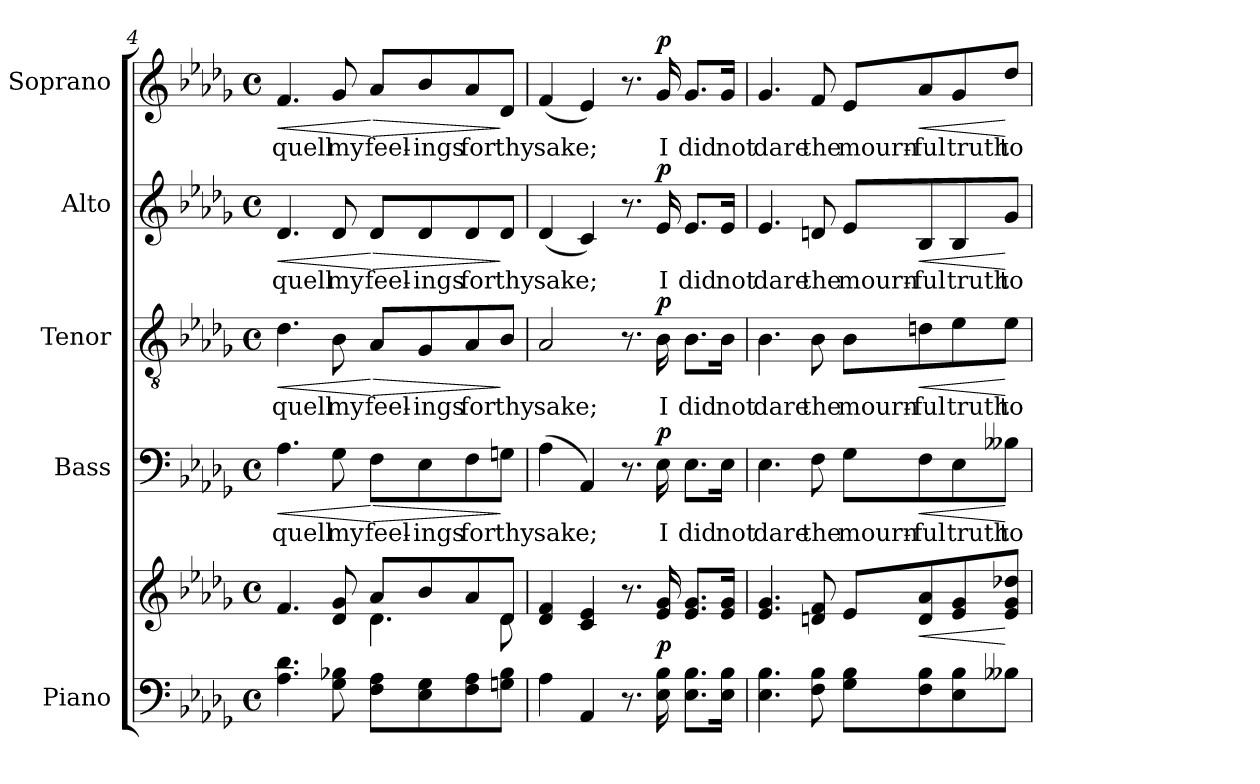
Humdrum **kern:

**kern	**kern	**dynam	**kern	**text	**dynam	**kern	**text	**dynam	**kern	**text	**dynam	**kern	**text	**dynam
*part5	*part5	*part5	*part4	*part4	*part4	*part3	*part3	*part3	*part2	*part2	*part2	*part1	*part1	*part1
*staff6	*staff5	*staff5/6	*staff4	*staff4	*staff4	*staff3	*staff3	*staff3	*staff2	*staff2	*staff2	*staff1	*staff1	*staff1
*I"Piano	*	*	*I"Bass	*	*	*I"Tenor	*	*	*I"Alto	*	*	*I"Soprano	*	*
*I'Pno.	*	*	*I'B.	*	*	*I'T.	*	*	*I'A.	*	*	*I'S.	*	*
!!LO:LB:g=z
*clefF4	*clefG2	*	*clefF4	*	*	*clefGv2	*	*	*clefG2	*	*	*clefG2	*	*
*	*	*	*	*	*	*ITrd7c12	*	*	*	*	*	*	*	*
*k[b-e-a-d-g-]	*k[b-e-a-d-g-]	*	*k[b-e-a-d-g-]	*	*	*k[b-e-a-d-g-]	*	*	*k[b-e-a-d-g-]	*	*	*k[b-e-a-d-g-]	*	*
*D-:	*D-:	*	*D-:	*	*	*D-:	*	*	*D-:	*	*	*D-:	*	*
*M4/4	*M4/4	*	*M4/4	*	*	*M4/4	*	*	*M4/4	*	*	*M4/4	*	*
*met(c)	*met(c)	*	*met(c)	*	*	*met(c)	*	*	*met(c)	*	*	*met(c)	*	*
=4	=4	=4	=4	=4	=4	=4	=4	=4	=4	=4	=4	=4	=4	=4
*	*^	*	*	*	*	*	*	*	*	*	*	*	*	*
!	!	!	!	!	!LO:LY:b:color=#000000	!LO:HP:b	!	!	!	!	!	!	!	!	!
!	!	!	!	!	!	!	!	!LO:LY:b:color=#000000	!LO:HP:b	!	!	!	!	!	!
!	!	!	!	!	!	!	!	!	!	!	!LO:LY:b:color=#000000	!LO:HP:b	!	!	!
!	!	!	!	!	!	!	!	!	!	!	!	!	!	!LO:LY:b:color=#000000	!LO:HP:b
4.A-i\ 4.d-i	4.fi/	2ryy	.	4.A-i\	quell	<	4.D-i\	quell	<	4.d-i/	quell	<	4.fi/	quell	<
!	!	!	!	!	!LO:LY:b:color=#000000	!	!	!	!	!	!	!	!	!	!
!	!	!	!	!	!	!	!	!LO:LY:b:color=#000000	!	!	!	!	!	!	!
!	!	!	!	!	!	!	!	!	!	!	!LO:LY:b:color=#000000	!	!	!	!
!	!	!	!	!	!	!	!	!	!	!	!	!	!	!LO:LY:b:color=#000000	!
8G-i\ 8B-Xi	8d-i/ 8g-i	.	.	8G-i\	my	.	8BB-i\	my	.	8d-i/	my	.	8g-i/	my	.
!	!	!	!	!	!LO:LY:b:color=#000000	!LO:HP:n=1:b	!	!	!	!	!	!	!	!	!
!	!	!	!	!	!	!	!	!LO:LY:b:color=#000000	!LO:HP:n=1:b	!	!	!	!	!	!
!	!	!	!	!	!	!	!	!	!	!	!LO:LY:b:color=#000000	!LO:HP:n=1:b	!	!	!
!	!	!	!	!	!	!	!	!	!	!	!	!	!	!LO:LY:b:color=#000000	!LO:HP:n=1:b
8Fi\ 8A-iL	8a-i/L	4.d-i\	.	8Fi\L	feel-	[ >	8AA-i/L	feel-	[ >	8d-i/L	feel-	[ >	8a-i/L	feel-	[ >
!	!	!	!	!	!LO:LY:b:color=#000000	!	!	!	!	!	!	!	!	!	!
!	!	!	!	!	!	!	!	!LO:LY:b:color=#000000	!	!	!	!	!	!	!
!	!	!	!	!	!	!	!	!	!	!	!LO:LY:b:color=#000000	!	!	!	!
!	!	!	!	!	!	!	!	!	!	!	!	!	!	!LO:LY:b:color=#000000	!
8E-i\ 8G-i	8b-i/	.	.	8E-i\	-ings	.	8GG-i/	-ings	.	8d-i/	-ings	.	8b-i/	-ings	.
!	!	!	!	!	!LO:LY:b:color=#000000	!	!	!	!	!	!	!	!	!	!
!	!	!	!	!	!	!	!	!LO:LY:b:color=#000000	!	!	!	!	!	!	!
!	!	!	!	!	!	!	!	!	!	!	!LO:LY:b:color=#000000	!	!	!	!
!	!	!	!	!	!	!	!	!	!	!	!	!	!	!LO:LY:b:color=#000000	!
8Fi\ 8A-i	8a-i/	.	.	8Fi\	for	.	8AA-i/	for	.	8d-i/	for	.	8a-i/	for	.
!	!	!	!	!	!LO:LY:b:color=#000000	!	!	!	!	!	!	!	!	!	!
!	!	!	!	!	!	!	!	!LO:LY:b:color=#000000	!	!	!	!	!	!	!
!	!	!	!	!	!	!	!	!	!	!	!LO:LY:b:color=#000000	!	!	!	!
!	!	!	!	!	!	!	!	!	!	!	!	!	!	!LO:LY:b:color=#000000	!
8Gni\ 8B-iJ	8d-i/J	8d-i\	.	8Gni\J	thy	]	8BB-i/J	thy	]	8d-i/J	thy	]	8d-i/J	thy	]
*	*v	*v	*	*	*	*	*	*	*	*	*	*	*	*	*
=5	=5	=5	=5	=5	=5	=5	=5	=5	=5	=5	=5	=5	=5	=5
*	*^	*	*	*	*	*	*	*	*	*	*	*	*	*
!	!	!	!	!	!LO:LY:b:color=#000000	!	!	!	!	!	!	!	!	!	!
*	*v	*v	*	*	*	*	*	*	*	*	*	*	*	*	*
*	*^	*	*	*	*	*	*	*	*	*	*	*	*	*
!	!	!	!	!	!	!	!	!LO:LY:b:color=#000000	!	!	!	!	!	!	!
*	*v	*v	*	*	*	*	*	*	*	*	*	*	*	*	*
*	*^	*	*	*	*	*	*	*	*	*	*	*	*	*
!	!	!	!	!	!	!	!	!	!	!	!LO:LY:b:color=#000000	!	!	!	!
*	*v	*v	*	*	*	*	*	*	*	*	*	*	*	*	*
*	*^	*	*	*	*	*	*	*	*	*	*	*	*	*
!	!	!	!	!	!	!	!	!	!	!	!	!	!	!LO:LY:b:color=#000000	!
*	*v	*v	*	*	*	*	*	*	*	*	*	*	*	*	*
4A-i\	4d-i/ 4fi	.	(4A-i\	sake;	.	2AA-i/	sake;	.	(4d-i/	sake;	.	(4fi/	sake;	.
4AA-i/	4ci/ 4e-i	.	4AA-i/)	.	.	.	.	.	4ci/)	.	.	4e-i/)	.	.
8.r	8.r	.	8.r	.	.	8.r	.	.	8.r	.	.	8.r	.	.
!	!	!	!	!LO:LY:b:color=#000000	!	!	!	!	!	!	!	!	!	!
!	!	!	!	!	!	!	!LO:LY:b:color=#000000	!	!	!	!	!	!	!
!	!	!	!	!	!	!	!	!	!	!LO:LY:b:color=#000000	!	!	!	!
!	!	!	!	!	!	!	!	!	!	!	!	!	!LO:LY:b:color=#000000	!
16E-i\ 16B-i	16e-i/ 16g-i	p	16E-i\	I	p	16BB-i\	I	p	16e-i/	I	p	16g-i/	I	p
!	!	!	!	!LO:LY:b:color=#000000	!	!	!	!	!	!	!	!	!	!
!	!	!	!	!	!	!	!LO:LY:b:color=#000000	!	!	!	!	!	!	!
!	!	!	!	!	!	!	!	!	!	!LO:LY:b:color=#000000	!	!	!	!
!	!	!	!	!	!	!	!	!	!	!	!	!	!LO:LY:b:color=#000000	!
8.E-i\ 8.B-iL	8.e-i/ 8.g-iL	.	8.E-i\L	did	.	8.BB-i\L	did	.	8.e-i/L	did	.	8.g-i/L	did	.
!	!	!	!	!LO:LY:b:color=#000000	!	!	!	!	!	!	!	!	!	!
!	!	!	!	!	!	!	!LO:LY:b:color=#000000	!	!	!	!	!	!	!
!	!	!	!	!	!	!	!	!	!	!LO:LY:b:color=#000000	!	!	!	!
!	!	!	!	!	!	!	!	!	!	!	!	!	!LO:LY:b:color=#000000	!
16E-i\ 16B-iJk	16e-i/ 16g-iJk	.	16E-i\Jk	not	.	16BB-i\Jk	not	.	16e-i/Jk	not	.	16g-i/Jk	not	.
=6	=6	=6	=6	=6	=6	=6	=6	=6	=6	=6	=6	=6	=6	=6
!	!	!	!	!LO:LY:b:color=#000000	!	!	!	!	!	!	!	!	!	!
!	!	!	!	!	!	!	!LO:LY:b:color=#000000	!	!	!	!	!	!	!
!	!	!	!	!	!	!	!	!	!	!LO:LY:b:color=#000000	!	!	!	!
!	!	!	!	!	!	!	!	!	!	!	!	!	!LO:LY:b:color=#000000	!
4.E-i\ 4.B-i	4.e-i/ 4.g-i	.	4.E-i\	dare	.	4.BB-i\	dare	.	4.e-i/	dare	.	4.g-i/	dare	.
!	!	!	!	!LO:LY:b:color=#000000	!	!	!	!	!	!	!	!	!	!
!	!	!	!	!	!	!	!LO:LY:b:color=#000000	!	!	!	!	!	!	!
!	!	!	!	!	!	!	!	!	!	!LO:LY:b:color=#000000	!	!	!	!
!	!	!	!	!	!	!	!	!	!	!	!	!	!LO:LY:b:color=#000000	!
8Fi\ 8B-i	8dni/ 8fi	.	8Fi\	the	.	8BB-i\	the	.	8dni/	the	.	8fi/	the	.
!	!	!	!	!LO:LY:b:color=#000000	!	!	!	!	!	!	!	!	!	!
!	!	!	!	!	!	!	!LO:LY:b:color=#000000	!	!	!	!	!	!	!
!	!	!	!	!	!	!	!	!	!	!LO:LY:b:color=#000000	!	!	!	!
!	!	!	!	!	!	!	!	!	!	!	!	!	!LO:LY:b:color=#000000	!
8G-i\ 8B-iL	8e-i/L	.	8G-i\L	mourn-	.	8BB-i\L	mourn-	.	8e-i/L	mourn-	.	8e-i/L	mourn-	.
!	!	!LO:HP:b	!	!	!	!	!	!	!	!	!	!	!	!
!	!	!	!	!LO:LY:b:color=#000000	!LO:HP:b	!	!	!	!	!	!	!	!	!
!	!	!	!	!	!	!	!LO:LY:b:color=#000000	!LO:HP:b	!	!	!	!	!	!
!	!	!	!	!	!	!	!	!	!	!LO:LY:b:color=#000000	!LO:HP:b	!	!	!
!	!	!	!	!	!	!	!	!	!	!	!	!	!LO:LY:b:color=#000000	!LO:HP:b
8Fi\ 8B-i	8di/ 8a-i	<	8Fi\	-ful	<	8Dni\	-ful	<	8B-i/	-ful	<	8a-i/	-ful	<
!	!	!	!	!LO:LY:b:color=#000000	!	!	!	!	!	!	!	!	!	!
!	!	!	!	!	!	!	!LO:LY:b:color=#000000	!	!	!	!	!	!	!
!	!	!	!	!	!	!	!	!	!	!LO:LY:b:color=#000000	!	!	!	!
!	!	!	!	!	!	!	!	!	!	!	!	!	!LO:LY:b:color=#000000	!
8E-i\ 8B-i	8e-i/ 8g-i	.	8E-i\	truth	.	8E-i\	truth	.	8B-i/	truth	.	8g-i/	truth	.
!	!	!	!	!LO:LY:b:color=#000000	!	!	!	!	!	!	!	!	!	!
!	!	!	!	!	!	!	!LO:LY:b:color=#000000	!	!	!	!	!	!	!
!	!	!	!	!	!	!	!	!	!	!LO:LY:b:color=#000000	!	!	!	!
!	!	!	!	!	!	!	!	!	!	!	!	!	!LO:LY:b:color=#000000	!
8B--Xi\J	8e-i/ 8g-i 8dd-XiJ	[	8B--Xi\J	to	[	8E-i\J	to	[	8g-i/J	to	[	8dd-i/J	to	[
=	=	=	=	=	=	=	=	=	=	=	=	=	=	=
*-	*-	*-	*-	*-	*-	*-	*-	*-	*-	*-	*-	*-	*-	*-
